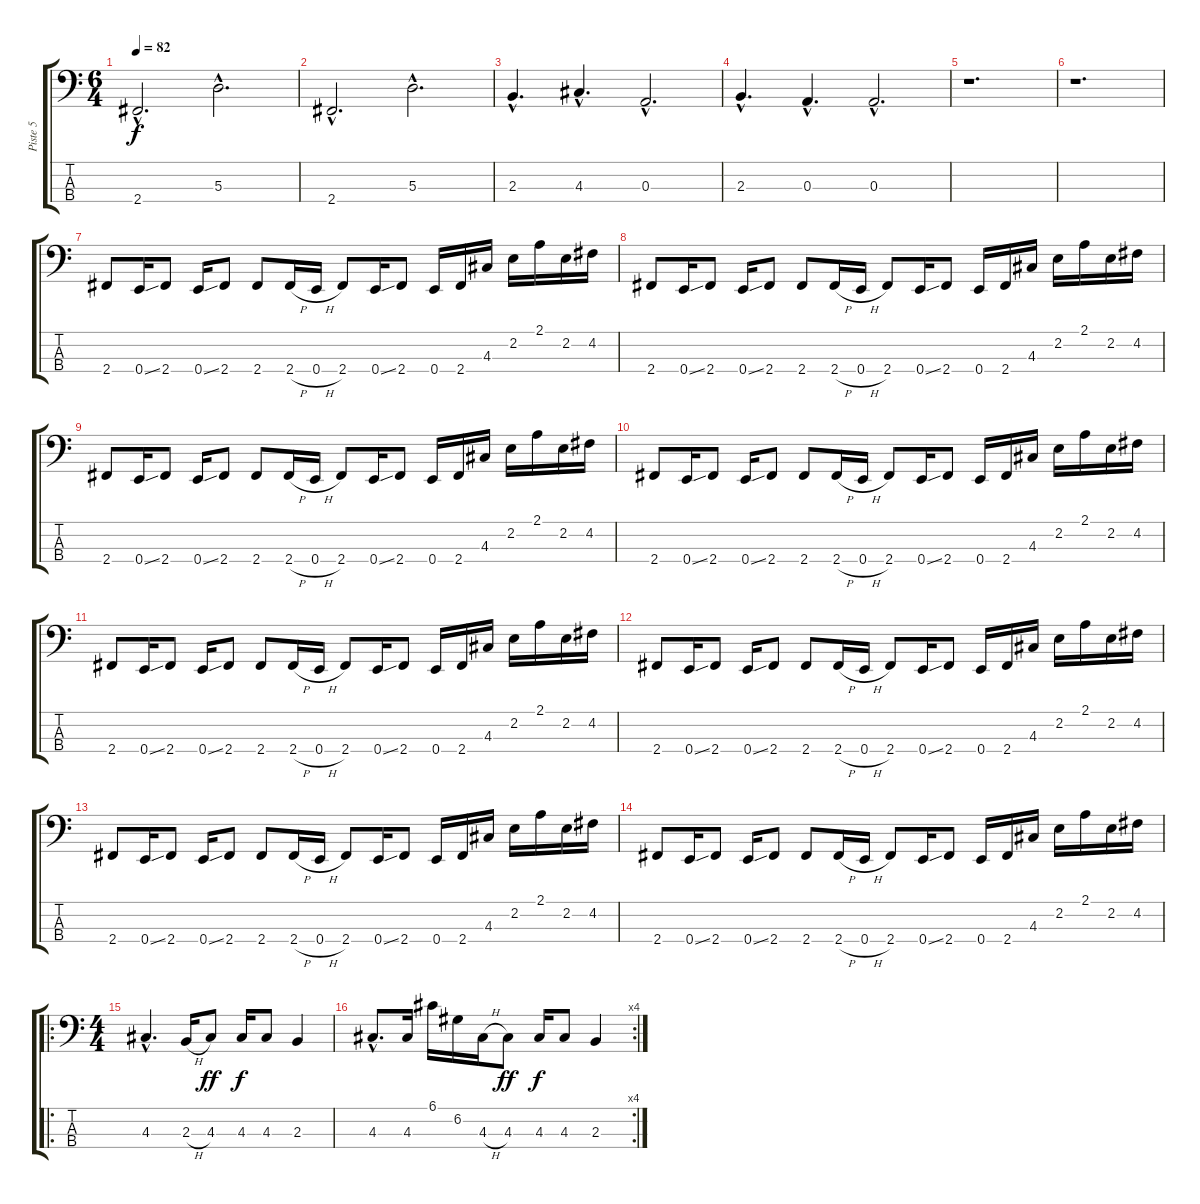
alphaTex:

\track ("Piste 5" "Piste 5") {instrument electricbassfinger}
\staff {score tabs}
\tuning (G2 D2 A1 E1) {hide}
\ts (6 4)
\tempo 82
\clef f4
\ks c
2.4{hac}.2{d dy f} 5.3{hac}.2{d} |
2.4{hac}.2{d} 5.3{hac}.2{d} |
2.3{hac}.4{d} 4.3{hac}.4{d} 0.3{hac}.2{d} |
2.3{hac}.4{d} 0.3{hac}.4{d} 0.3{hac}.2{d} |
r.1{d} |
r.1{d} |
2.4.8{volume 10} 0.4{ss}.16 2.4.8 0.4{ss}.16 2.4.8 2.4.8 2.4{h}.16 0.4{h}.16 2.4.8 0.4{ss}.16 2.4.8 0.4.16 2.4.16 4.3.16 2.2.16 2.1.16 2.2.16 4.2.16 |
2.4.8{volume 10} 0.4{ss}.16 2.4.8 0.4{ss}.16 2.4.8 2.4.8 2.4{h}.16 0.4{h}.16 2.4.8 0.4{ss}.16 2.4.8 0.4.16 2.4.16 4.3.16 2.2.16 2.1.16 2.2.16 4.2.16 |
2.4.8{volume 10} 0.4{ss}.16 2.4.8 0.4{ss}.16 2.4.8 2.4.8 2.4{h}.16 0.4{h}.16 2.4.8 0.4{ss}.16 2.4.8 0.4.16 2.4.16 4.3.16 2.2.16 2.1.16 2.2.16 4.2.16 |
2.4.8{volume 10} 0.4{ss}.16 2.4.8 0.4{ss}.16 2.4.8 2.4.8 2.4{h}.16 0.4{h}.16 2.4.8 0.4{ss}.16 2.4.8 0.4.16 2.4.16 4.3.16 2.2.16 2.1.16 2.2.16 4.2.16 |
2.4.8{volume 10} 0.4{ss}.16 2.4.8 0.4{ss}.16 2.4.8 2.4.8 2.4{h}.16 0.4{h}.16 2.4.8 0.4{ss}.16 2.4.8 0.4.16 2.4.16 4.3.16 2.2.16 2.1.16 2.2.16 4.2.16 |
2.4.8{volume 10} 0.4{ss}.16 2.4.8 0.4{ss}.16 2.4.8 2.4.8 2.4{h}.16 0.4{h}.16 2.4.8 0.4{ss}.16 2.4.8 0.4.16 2.4.16 4.3.16 2.2.16 2.1.16 2.2.16 4.2.16 |
2.4.8{volume 10} 0.4{ss}.16 2.4.8 0.4{ss}.16 2.4.8 2.4.8 2.4{h}.16 0.4{h}.16 2.4.8 0.4{ss}.16 2.4.8 0.4.16 2.4.16 4.3.16 2.2.16 2.1.16 2.2.16 4.2.16 |
2.4.8{volume 10} 0.4{ss}.16 2.4.8 0.4{ss}.16 2.4.8 2.4.8 2.4{h}.16 0.4{h}.16 2.4.8 0.4{ss}.16 2.4.8 0.4.16 2.4.16 4.3.16 2.2.16 2.1.16 2.2.16 4.2.16 |
\ro
\ts (4 4)
4.3{hac}.4{d} 2.3{h}.16 4.3.8{dy ff} 4.3.16{dy f} 4.3.8 2.3.4 |
\rc 4
4.3{hac}.8{d} 4.3.16 6.1.16 6.2.16 4.3{h}.16 4.3.8{dy ff} 4.3.16{dy f} 4.3.8 2.3.4
